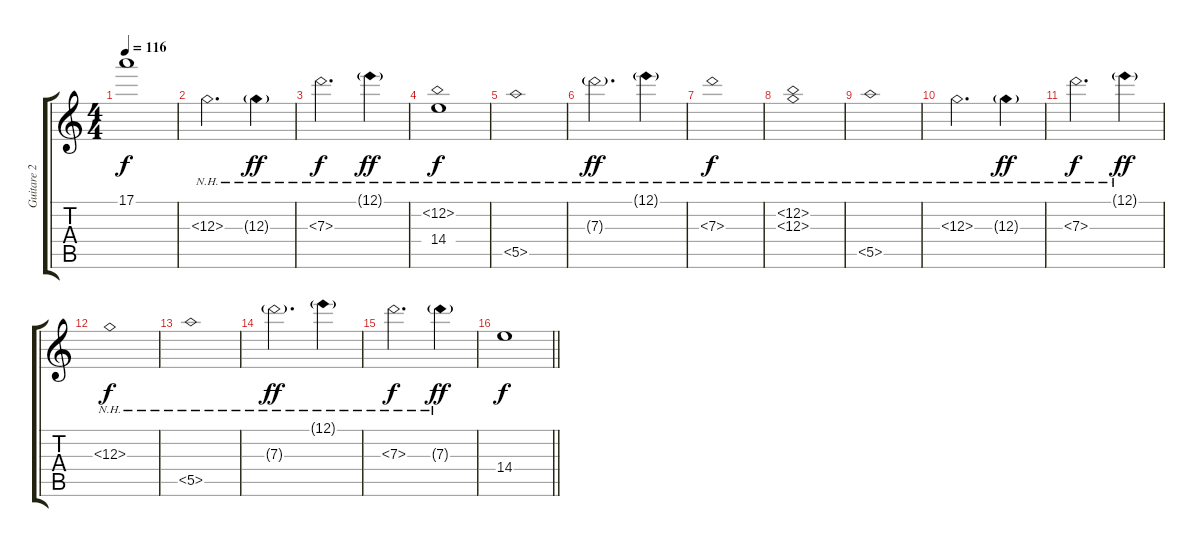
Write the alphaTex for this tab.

\track ("Guitare 2 " "Guitare 2 ") {instrument distortionguitar}
\staff {score tabs}
\tuning (E4 B3 G3 D3 A2 E2) {hide}
\ts (4 4)
\tempo 116
\clef g2
\ks c
17.1.1{dy f instrument distortionguitar} |
12.3{nh}.2{d volume 2} 12.3{nh g}.4{dy ff} |
7.3{nh}.2{d dy f} 12.1{nh g}.4{dy ff} |
(12.2{nh} 14.4).1{dy f} |
5.5{nh}.1 |
7.3{nh g}.2{d dy ff} 12.1{nh g}.4 |
7.3{nh}.1{dy f} |
(12.2{nh} 12.3{nh}).1 |
5.5{nh}.1 |
12.3{nh}.2{d} 12.3{nh g}.4{dy ff} |
7.3{nh}.2{d dy f} 12.1{nh g}.4{dy ff} |
12.3{nh}.1{dy f} |
5.5{nh}.1 |
7.3{nh g}.2{d dy ff} 12.1{nh g}.4 |
7.3{nh}.2{d dy f} 7.3{nh g}.4{dy ff} |
\barLineRight lightlight
14.4.1{dy f}
